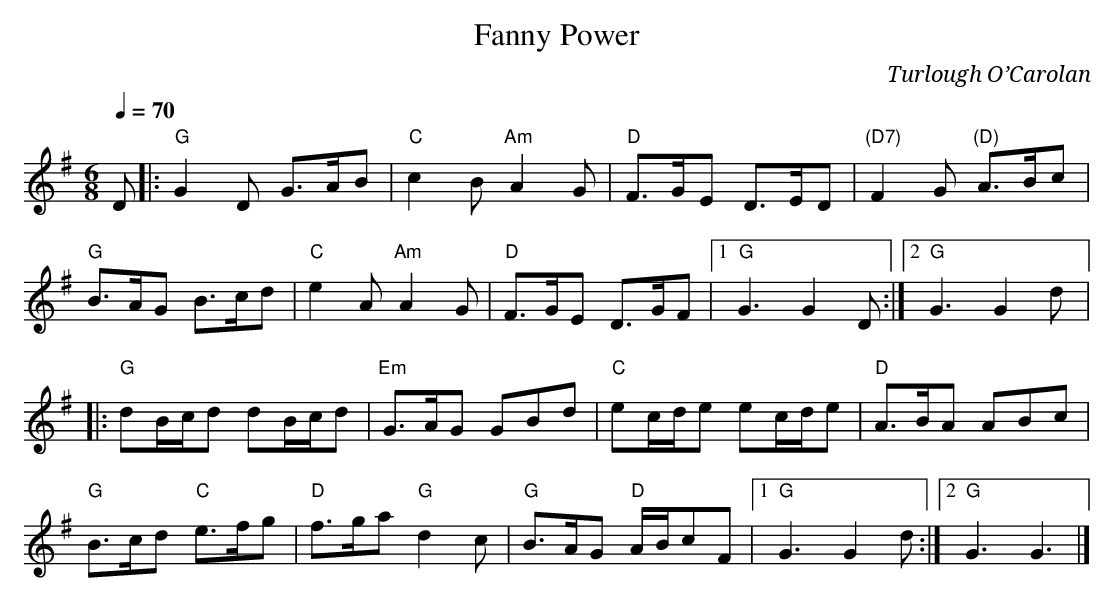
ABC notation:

X:1
T:Fanny Power
C:Turlough O’Carolan
L:1/8
Q:1/4=70
M:6/8
K:G
D |: "G" G2 D G>AB | "C" c2 B "Am" A2 G | "D" F>GE D>ED | "(D7)" F2 G "(D)" A>Bc |$
"G" B>AG B>cd | "C" e2 A"Am" A2 G | "D" F>GE D>GF |1 "G" G3 G2 D :|2 "G" G3 G2 d |:$
"G" dB/c/d dB/c/d | "Em" G>AG GBd | "C" ec/d/e ec/d/e | "D" A>BA ABc |$
"G" B>cd "C" e>fg | "D" f>ga "G" d2 c | "G" B>AG "D" A/B/cF |1 "G" G3 G2 d :|2 "G" G3 G3 |]
